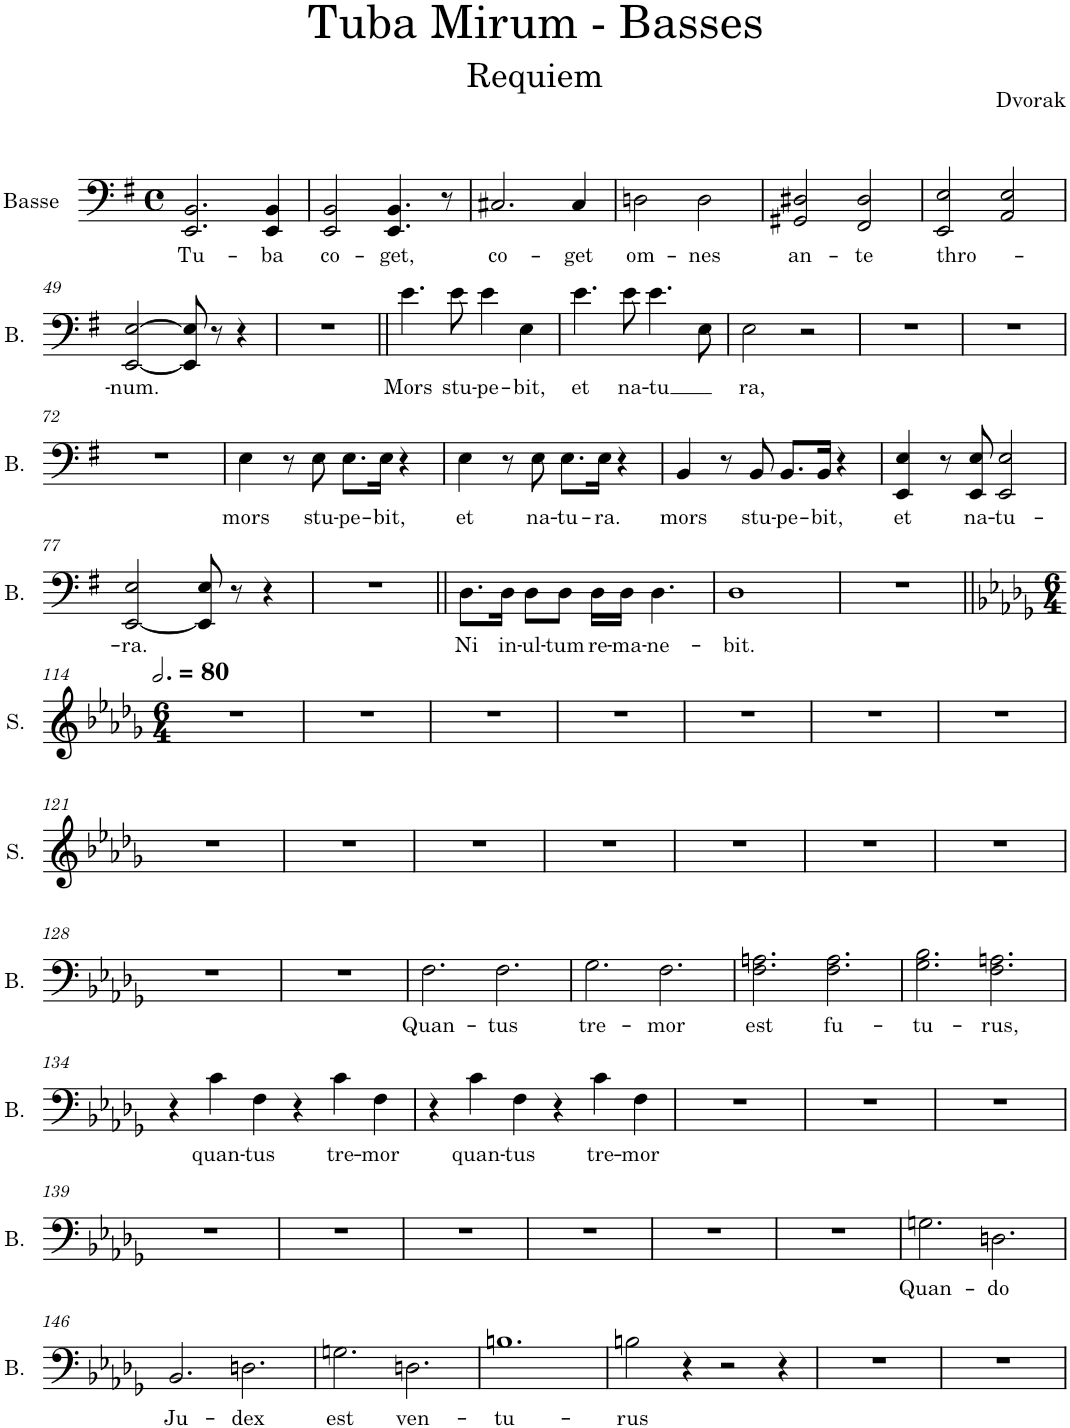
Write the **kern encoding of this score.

**kern	**text	**kern	**kern	**kern
*part4	*part4	*part3	*part2	*part1
*staff4	*staff4	*staff3	*staff2	*staff1
*I"Basse	*	*I"Ténor	*I"Alto	*I"Soprano
*I'B.	*	*I'T.	*I'A.	*I'S.
*clefF4	*	*clefGv2	*clefG2	*clefG2
*k[f#]	*	*k[f#]	*k[f#]	*k[f#]
*M4/4	*	*M4/4	*M4/4	*M4/4
*met(c)	*	*met(c)	*met(c)	*met(c)
=43	=43	=43	=43	=43
!	!LO:LY:b	!	!	!
2.EE/ 2.BB/	Tu-	1r	1r	1r
!	!LO:LY:b	!	!	!
4EE/ 4BB/	-ba	.	.	.
=44	=44	=44	=44	=44
!	!LO:LY:b	!	!	!
2EE/ 2BB/	co-	1r	1r	1r
!	!LO:LY:b	!	!	!
4.EE/ 4.BB/	-get,	.	.	.
8r	.	.	.	.
=45	=45	=45	=45	=45
!	!LO:LY:b	!	!	!
2.C#X/	co-	1r	1r	1r
!	!LO:LY:b	!	!	!
4C#/	-get	.	.	.
=46	=46	=46	=46	=46
!	!LO:LY:b	!	!	!
2Dn\	om-	1r	1r	1r
!	!LO:LY:b	!	!	!
2D\	-nes	.	.	.
=47	=47	=47	=47	=47
!	!LO:LY:b	!	!	!
2GG#X/ 2D#X/	an-	1r	1r	1r
!	!LO:LY:b	!	!	!
2FF#/ 2D#/	-te	.	.	.
=48	=48	=48	=48	=48
!	!LO:LY:b	!	!	!
2EE/ 2E/	thro-	1r	1r	1r
2AA/ 2E/	.	.	.	.
!!LO:LB:g=z
=49	=49	=49	=49	=49
!	!LO:LY:b	!	!	!
[2EE/ [2E/	-num.	1r	1r	1r
8EE/] 8E/]	.	.	.	.
8r	.	.	.	.
4r	.	.	.	.
=66	=66	=66	=66	=66
1r	.	1r	1r	1r
=67||	=67||	=67||	=67||	=67||
!	!LO:LY:b	!	!	!
4.e\	Mors	1r	1r	1r
!	!LO:LY:b	!	!	!
8e\	stu-	.	.	.
!	!LO:LY:b	!	!	!
4e\	-pe-	.	.	.
!	!LO:LY:b	!	!	!
4E\	-bit,	.	.	.
=68	=68	=68	=68	=68
!	!LO:LY:b	!	!	!
4.e\	et	1r	1r	1r
!	!LO:LY:b	!	!	!
8e\	na-	.	.	.
!	!LO:LY:b	!	!	!
4.e\	-tu	.	.	.
8E\	.	.	.	.
=69	=69	=69	=69	=69
!	!LO:LY:b	!	!	!
2E\	ra,	1r	1r	1r
2r	.	.	.	.
=70	=70	=70	=70	=70
1r	.	1r	1r	1r
=71	=71	=71	=71	=71
1r	.	1r	1r	1r
!!LO:LB:g=z
=72	=72	=72	=72	=72
1r	.	1r	1r	1r
=73	=73	=73	=73	=73
!	!LO:LY:b	!	!	!
4E\	mors	1r	1r	1r
8r	.	.	.	.
!	!LO:LY:b	!	!	!
8E\	stu-	.	.	.
!	!LO:LY:b	!	!	!
8.E\L	-pe-	.	.	.
!	!LO:LY:b	!	!	!
16E\Jk	-bit,	.	.	.
4r	.	.	.	.
=74	=74	=74	=74	=74
!	!LO:LY:b	!	!	!
4E\	et	1r	1r	1r
8r	.	.	.	.
!	!LO:LY:b	!	!	!
8E\	na-	.	.	.
!	!LO:LY:b	!	!	!
8.E\L	-tu-	.	.	.
!	!LO:LY:b	!	!	!
16E\Jk	-ra.	.	.	.
4r	.	.	.	.
=75	=75	=75	=75	=75
!	!LO:LY:b	!	!	!
4BB/	mors	1r	1r	1r
8r	.	.	.	.
!	!LO:LY:b	!	!	!
8BB/	stu-	.	.	.
!	!LO:LY:b	!	!	!
8.BB/L	-pe-	.	.	.
!	!LO:LY:b	!	!	!
16BB/Jk	-bit,	.	.	.
4r	.	.	.	.
=76	=76	=76	=76	=76
!	!LO:LY:b	!	!	!
4EE/ 4E/	et	1r	1r	1r
8r	.	.	.	.
!	!LO:LY:b	!	!	!
8EE/ 8E/	na-	.	.	.
!	!LO:LY:b	!	!	!
2EE/ 2E/	-tu-	.	.	.
!!LO:LB:g=z
=77	=77	=77	=77	=77
!	!LO:LY:b	!	!	!
[2EE/ 2E/	-ra.	1r	1r	1r
8EE/] 8E/	.	.	.	.
8r	.	.	.	.
4r	.	.	.	.
=78	=78	=78	=78	=78
1r	.	1r	1r	1r
=111||	=111||	=111||	=111||	=111||
!	!LO:LY:b	!	!	!
8.D\L	Ni	1r	1r	1r
!	!LO:LY:b	!	!	!
16D\Jk	in-	.	.	.
!	!LO:LY:b	!	!	!
8D\L	-ul-	.	.	.
!	!LO:LY:b	!	!	!
8D\J	-tum	.	.	.
!	!LO:LY:b	!	!	!
16D\LL	re-	.	.	.
!	!LO:LY:b	!	!	!
16D\JJ	-ma-	.	.	.
!	!LO:LY:b	!	!	!
4.D\	-ne-	.	.	.
=112	=112	=112	=112	=112
!	!LO:LY:b	!	!	!
1D	-bit.	1r	1r	1r
=113	=113	=113	=113	=113
1r	.	1r	1r	1r
!!LO:LB:g=z
=114||	=114||	=114||	=114||	=114||
*k[b-e-a-d-g-]	*	*k[b-e-a-d-g-]	*k[b-e-a-d-g-]	*k[b-e-a-d-g-]
*M6/4	*	*M6/4	*M6/4	*M6/4
*	*	*	*	*MM240
1.r	.	1.r	1.r	1.r
=115	=115	=115	=115	=115
1.r	.	1.r	1.r	1.r
=116	=116	=116	=116	=116
1.r	.	1.r	1.r	1.r
=117	=117	=117	=117	=117
1.r	.	1.r	1.r	1.r
=118	=118	=118	=118	=118
1.r	.	1.r	1.r	1.r
=119	=119	=119	=119	=119
1.r	.	1.r	1.r	1.r
=120	=120	=120	=120	=120
1.r	.	1.r	1.r	1.r
!!LO:LB:g=z
=121	=121	=121	=121	=121
1.r	.	1.r	1.r	1.r
=122	=122	=122	=122	=122
1.r	.	1.r	1.r	1.r
=123	=123	=123	=123	=123
1.r	.	1.r	1.r	1.r
=124	=124	=124	=124	=124
1.r	.	1.r	1.r	1.r
=125	=125	=125	=125	=125
1.r	.	1.r	1.r	1.r
=126	=126	=126	=126	=126
1.r	.	1.r	1.r	1.r
=127	=127	=127	=127	=127
1.r	.	1.r	1.r	1.r
!!LO:LB:g=z
=128	=128	=128	=128	=128
1.r	.	1.r	1.r	1.r
=129	=129	=129	=129	=129
1.r	.	1.r	1.r	1.r
=130	=130	=130	=130	=130
!	!LO:LY:b	!	!	!
2.F\	Quan-	1.r	1.r	1.r
!	!LO:LY:b	!	!	!
2.F\	-tus	.	.	.
=131	=131	=131	=131	=131
!	!LO:LY:b	!	!	!
2.G-\	tre-	1.r	1.r	1.r
!	!LO:LY:b	!	!	!
2.F\	-mor	.	.	.
=132	=132	=132	=132	=132
!	!LO:LY:b	!	!	!
2.F\ 2.An\	est	1.r	1.r	1.r
!	!LO:LY:b	!	!	!
2.F\ 2.A\	fu-	.	.	.
=133	=133	=133	=133	=133
!	!LO:LY:b	!	!	!
2.G-\ 2.B-\	-tu-	1.r	1.r	1.r
!	!LO:LY:b	!	!	!
2.F\ 2.An\	-rus,	.	.	.
!!LO:LB:g=z
=134	=134	=134	=134	=134
4r	.	1.r	1.r	1.r
!	!LO:LY:b	!	!	!
4c\	quan-	.	.	.
!	!LO:LY:b	!	!	!
4F\	-tus	.	.	.
4r	.	.	.	.
!	!LO:LY:b	!	!	!
4c\	tre-	.	.	.
!	!LO:LY:b	!	!	!
4F\	-mor	.	.	.
=135	=135	=135	=135	=135
4r	.	1.r	1.r	1.r
!	!LO:LY:b	!	!	!
4c\	quan-	.	.	.
!	!LO:LY:b	!	!	!
4F\	-tus	.	.	.
4r	.	.	.	.
!	!LO:LY:b	!	!	!
4c\	tre-	.	.	.
!	!LO:LY:b	!	!	!
4F\	-mor	.	.	.
=136	=136	=136	=136	=136
1.r	.	1.r	1.r	1.r
=137	=137	=137	=137	=137
1.r	.	1.r	1.r	1.r
=138	=138	=138	=138	=138
1.r	.	1.r	1.r	1.r
!!LO:LB:g=z
=139	=139	=139	=139	=139
1.r	.	1.r	1.r	1.r
=140	=140	=140	=140	=140
1.r	.	1.r	1.r	1.r
=141	=141	=141	=141	=141
1.r	.	1.r	1.r	1.r
=142	=142	=142	=142	=142
1.r	.	1.r	1.r	1.r
=143	=143	=143	=143	=143
1.r	.	1.r	1.r	1.r
=144	=144	=144	=144	=144
1.r	.	1.r	1.r	1.r
=145	=145	=145	=145	=145
!	!LO:LY:b	!	!	!
2.Gn\	Quan-	1.r	1.r	1.r
!	!LO:LY:b	!	!	!
2.Dn\	-do	.	.	.
!!LO:LB:g=z
=146	=146	=146	=146	=146
!	!LO:LY:b	!	!	!
2.BB-/	Ju-	1.r	1.r	1.r
!	!LO:LY:b	!	!	!
2.Dn\	-dex	.	.	.
=147	=147	=147	=147	=147
!	!LO:LY:b	!	!	!
2.Gn\	est	1.r	1.r	1.r
!	!LO:LY:b	!	!	!
2.Dn\	ven-	.	.	.
=148	=148	=148	=148	=148
!	!LO:LY:b	!	!	!
1.Bn	-tu-	1.r	1.r	1.r
=149	=149	=149	=149	=149
!	!LO:LY:b	!	!	!
2Bn\	-rus	1.r	1.r	1.r
4r	.	.	.	.
2r	.	.	.	.
4r	.	.	.	.
=150	=150	=150	=150	=150
1.r	.	1.r	1.r	1.r
=151	=151	=151	=151	=151
1.r	.	1.r	1.r	1.r
=	=	=	=	=
*-	*-	*-	*-	*-
